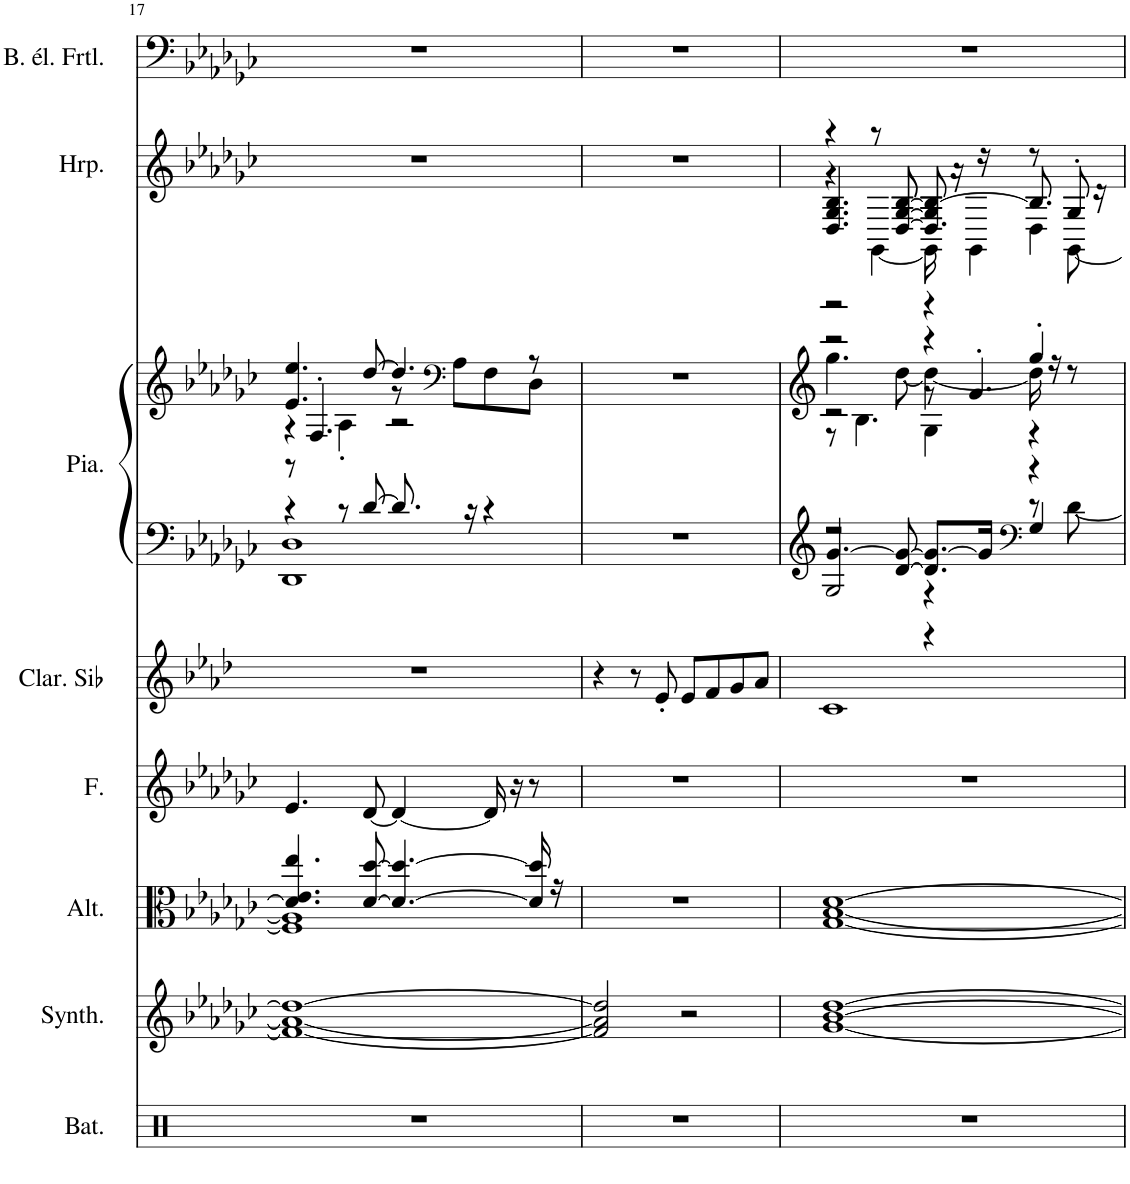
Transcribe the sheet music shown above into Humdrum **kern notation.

**kern	**kern	**kern	**kern	**kern	**kern	**kern	**kern	**kern
*part8	*part7	*part6	*part5	*part4	*part3	*part3	*part2	*part1
*staff9	*staff8	*staff7	*staff6	*staff5	*staff4	*staff3	*staff2	*staff1
*I"Batterie, Drums	*I"Synthétiseur d'instruments à cordes, Synth Strings 1	*I"Altos, String Ensemble 1	*I"Femmes, Choir Aahs	*I"Clarinette en Sib	*I"Piano, Bright Acoustic Piano	*	*I"Harpe	*I"Basse électrique fretless, Fretless Bass
*I'Bat.	*I'Synth.	*I'Alt.	*I'F.	*I'Clar. Sib	*I'Pia.	*	*I'Hrp.	*I'B. él. Frtl.
!!LO:PB:g=z
*clefX	*clefG2	*clefC3	*clefG2	*clefG2	*clefF4	*clefF4	*clefG2	*clefF4
*	*	*	*	*Trd1c2	*	*	*	*Trd7c12
*k[b-e-a-d-g-c-]	*k[b-e-a-d-g-c-]	*k[b-e-a-d-g-c-]	*k[b-e-a-d-g-c-]	*k[b-e-a-d-]	*k[b-e-a-d-g-c-]	*k[b-e-a-d-g-c-]	*k[b-e-a-d-g-c-]	*k[b-e-a-d-g-c-]
*M4/4	*M4/4	*M4/4	*M4/4	*M4/4	*M4/4	*M4/4	*M4/4	*M4/4
=17	=17	=17	=17	=17	=17	=17	=17	=17
*	*	*^	*	*	*^	*^	*	*
*	*	*	*	*	*	*	*	*	*^	*	*
1r	1f_ 1a-_ 1dd-_	4.d-/] 4.e-/ 4.ee-/	1F] 1A-]	4.e-/	1r	4r	1DD- 1D-	4.e-/ 4.ee-/	4r	8r	1r	1r
.	.	.	.	.	.	.	.	.	.	4.F'/	.	.
.	.	.	.	.	.	8r	.	.	4A-'\	.	.	.
.	.	[8d-/ [8dd-/	.	[8d-/	.	[8d-/	.	[8dd-/	.	.	.	.
.	.	4.d-/_ 4.dd-/_	.	4d-/_	.	8.d-/]	.	4.dd-/]	8r	2r	.	.
*	*	*	*	*	*	*	*	*clefF4	*	*	*	*
.	.	.	.	.	.	.	.	.	8A-\L	.	.	.
.	.	.	.	.	.	16r	.	.	.	.	.	.
.	.	.	.	16d-/]	.	4r	.	.	8F\	.	.	.
.	.	.	.	16r	.	.	.	.	.	.	.	.
.	.	16d-/] 16dd-/]	.	8r	.	.	.	8r	8D-\J	.	.	.
.	.	16r	.	.	.	.	.	.	.	.	.	.
*	*	*	*	*	*	*v	*v	*	*	*	*	*
*	*	*v	*v	*	*	*	*v	*v	*v	*	*
=18	=18	=18	=18	=18	=18	=18	=18	=18
1r	2f/] 2a-/] 2dd-/]	1r	1r	4r	1r	1r	1r	1r
.	.	.	.	8r	.	.	.	.
.	.	.	.	8e-'/	.	.	.	.
.	2r	.	.	8e-/L	.	.	.	.
.	.	.	.	8f/	.	.	.	.
.	.	.	.	8g/	.	.	.	.
.	.	.	.	8a-/J	.	.	.	.
=19	=19	=19	=19	=19	=19	=19	=19	=19
*	*	*	*	*	*^	*^	*^	*
*	*	*	*	*	*	*^	*	*^	*	*^	*
*	*	*	*	*	*	*	*	*	*	*^	*	*	*^	*
1r	[1g- [1b- [1dd-	[1G- [1B- [1d-	1r	1c	[4.g-/	2r	2G-/	2r	4.gg-\	2r	8r	4r	4r	4.D-/ 4.G-/ 4.B-/	2r	1r
.	.	.	.	.	.	.	.	.	.	.	4.B-\	.	.	.	.	.
.	.	.	.	.	.	.	.	.	.	.	.	8r	[4GG-\	.	.	.
.	.	.	.	.	[8d-/ 8g-/_	.	.	.	[8dd-\	.	.	[8D-/	.	[8G-/ [8B-/	.	.
.	.	.	.	.	8.d-/] 8.g-/_L	4r	4r	4r	4dd-\_	8r	4G-\	8.D-/]	16GG-\]	4G-/] 4B-/_	4r	.
.	.	.	.	.	.	.	.	.	.	.	.	.	16r	.	.	.
.	.	.	.	.	.	.	.	.	.	4.g-'/	.	.	4GG-\	.	.	.
.	.	.	.	.	16g-/Jk]	.	.	.	.	.	.	16r	.	.	.	.
*	*	*	*	*	*clefF4	*	*	*	*	*	*	*	*	*	*	*
.	.	.	.	.	4r	8r	4G-/	4gg-'/	16dd-\]	.	4r	8r	.	8.B-/]	4D-\	.
.	.	.	.	.	.	.	.	.	16r	.	.	.	.	.	.	.
.	.	.	.	.	.	[8d-\	.	.	8r	.	.	8G-'/	[8GG-\	.	.	.
.	.	.	.	.	.	.	.	.	.	.	.	.	.	16r	.	.
*	*	*	*	*	*v	*v	*v	*	*	*	*	*v	*v	*v	*v	*
*	*	*	*	*	*	*v	*v	*v	*v	*	*
=	=	=	=	=	=	=	=	=
*-	*-	*-	*-	*-	*-	*-	*-	*-
